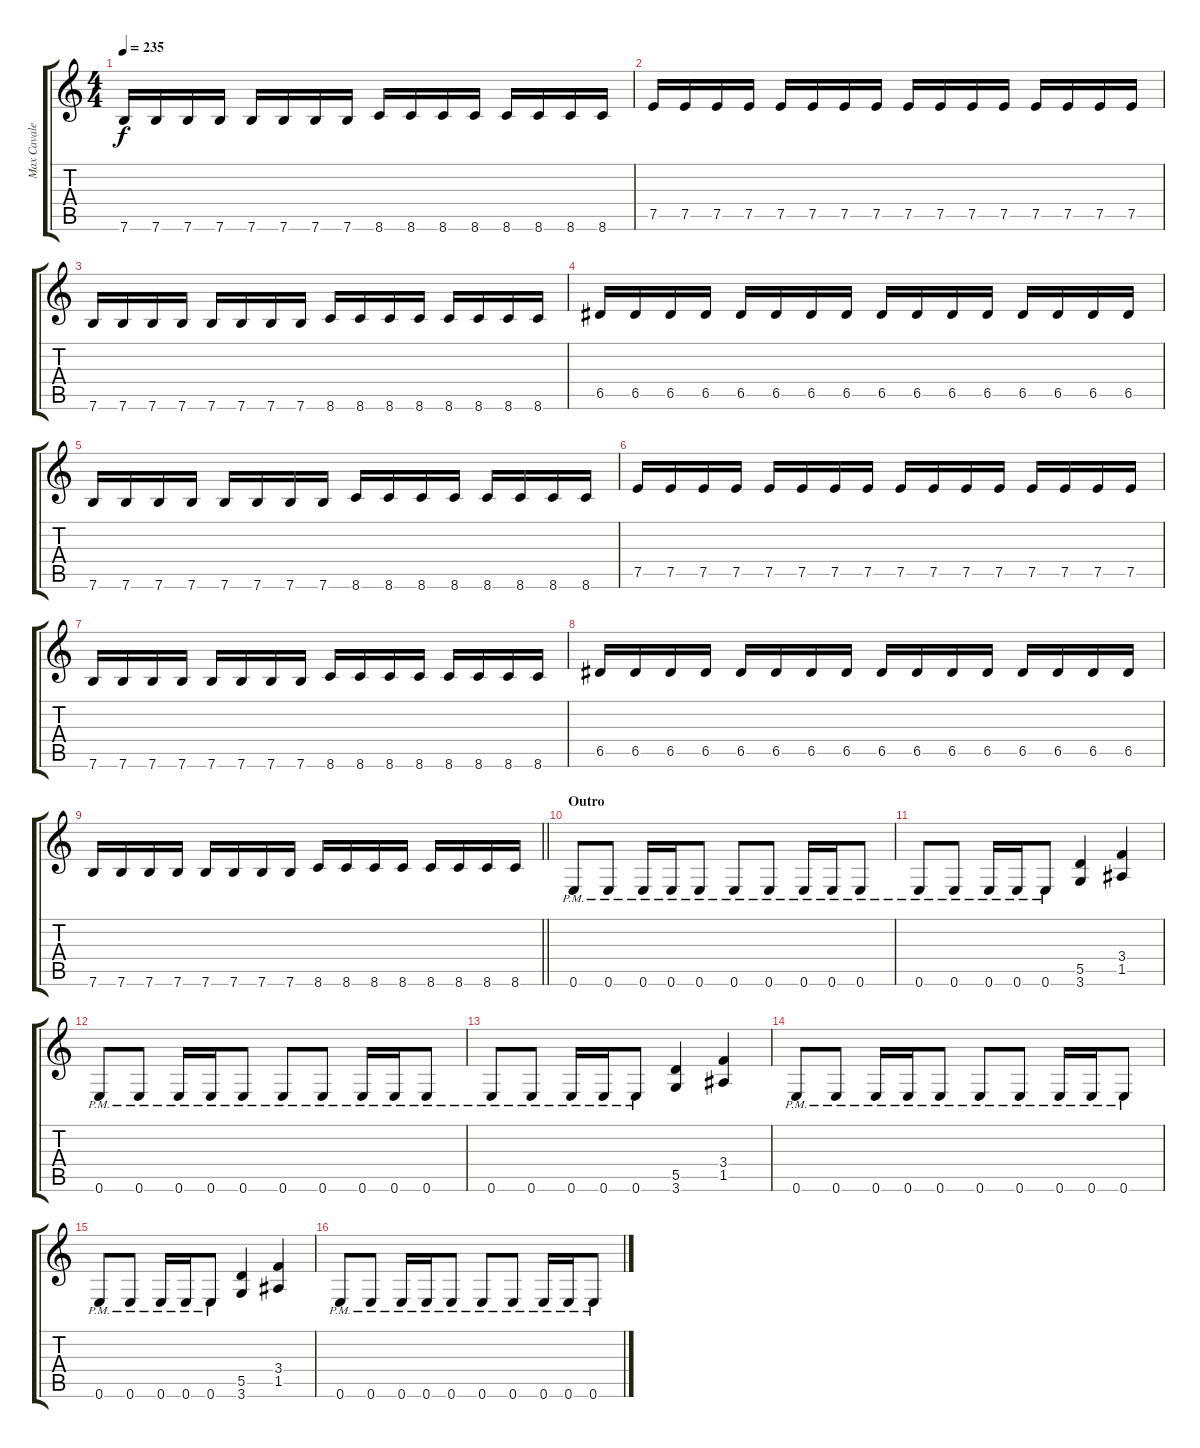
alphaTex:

\track ("Max Cavalera" "Max Cavale") {instrument distortionguitar}
\staff {score tabs}
\tuning (E4 B3 G3 D3 A2 E2) {hide}
\ts (4 4)
\tempo 235
\clef g2
\ks c
7.6.16{dy f} 7.6.16 7.6.16 7.6.16 7.6.16 7.6.16 7.6.16 7.6.16 8.6.16 8.6.16 8.6.16 8.6.16 8.6.16 8.6.16 8.6.16 8.6.16 |
7.5.16 7.5.16 7.5.16 7.5.16 7.5.16 7.5.16 7.5.16 7.5.16 7.5.16 7.5.16 7.5.16 7.5.16 7.5.16 7.5.16 7.5.16 7.5.16 |
7.6.16 7.6.16 7.6.16 7.6.16 7.6.16 7.6.16 7.6.16 7.6.16 8.6.16 8.6.16 8.6.16 8.6.16 8.6.16 8.6.16 8.6.16 8.6.16 |
6.5.16 6.5.16 6.5.16 6.5.16 6.5.16 6.5.16 6.5.16 6.5.16 6.5.16 6.5.16 6.5.16 6.5.16 6.5.16 6.5.16 6.5.16 6.5.16 |
7.6.16 7.6.16 7.6.16 7.6.16 7.6.16 7.6.16 7.6.16 7.6.16 8.6.16 8.6.16 8.6.16 8.6.16 8.6.16 8.6.16 8.6.16 8.6.16 |
7.5.16 7.5.16 7.5.16 7.5.16 7.5.16 7.5.16 7.5.16 7.5.16 7.5.16 7.5.16 7.5.16 7.5.16 7.5.16 7.5.16 7.5.16 7.5.16 |
7.6.16 7.6.16 7.6.16 7.6.16 7.6.16 7.6.16 7.6.16 7.6.16 8.6.16 8.6.16 8.6.16 8.6.16 8.6.16 8.6.16 8.6.16 8.6.16 |
6.5.16 6.5.16 6.5.16 6.5.16 6.5.16 6.5.16 6.5.16 6.5.16 6.5.16 6.5.16 6.5.16 6.5.16 6.5.16 6.5.16 6.5.16 6.5.16 |
\barLineRight lightlight
7.6.16 7.6.16 7.6.16 7.6.16 7.6.16 7.6.16 7.6.16 7.6.16 8.6.16 8.6.16 8.6.16 8.6.16 8.6.16 8.6.16 8.6.16 8.6.16 |
\section ("" "Outro")
0.6{pm}.8 0.6{pm}.8 0.6{pm}.16 0.6{pm}.16 0.6{pm}.8 0.6{pm}.8 0.6{pm}.8 0.6{pm}.16 0.6{pm}.16 0.6{pm}.8 |
0.6{pm}.8 0.6{pm}.8 0.6{pm}.16 0.6{pm}.16 0.6{pm}.8 (5.5 3.6).4 (3.4 1.5).4 |
0.6{pm}.8 0.6{pm}.8 0.6{pm}.16 0.6{pm}.16 0.6{pm}.8 0.6{pm}.8 0.6{pm}.8 0.6{pm}.16 0.6{pm}.16 0.6{pm}.8 |
0.6{pm}.8 0.6{pm}.8 0.6{pm}.16 0.6{pm}.16 0.6{pm}.8 (5.5 3.6).4 (3.4 1.5).4 |
0.6{pm}.8 0.6{pm}.8 0.6{pm}.16 0.6{pm}.16 0.6{pm}.8 0.6{pm}.8 0.6{pm}.8 0.6{pm}.16 0.6{pm}.16 0.6{pm}.8 |
0.6{pm}.8 0.6{pm}.8 0.6{pm}.16 0.6{pm}.16 0.6{pm}.8 (5.5 3.6).4 (3.4 1.5).4 |
0.6{pm}.8 0.6{pm}.8 0.6{pm}.16 0.6{pm}.16 0.6{pm}.8 0.6{pm}.8 0.6{pm}.8 0.6{pm}.16 0.6{pm}.16 0.6{pm}.8
